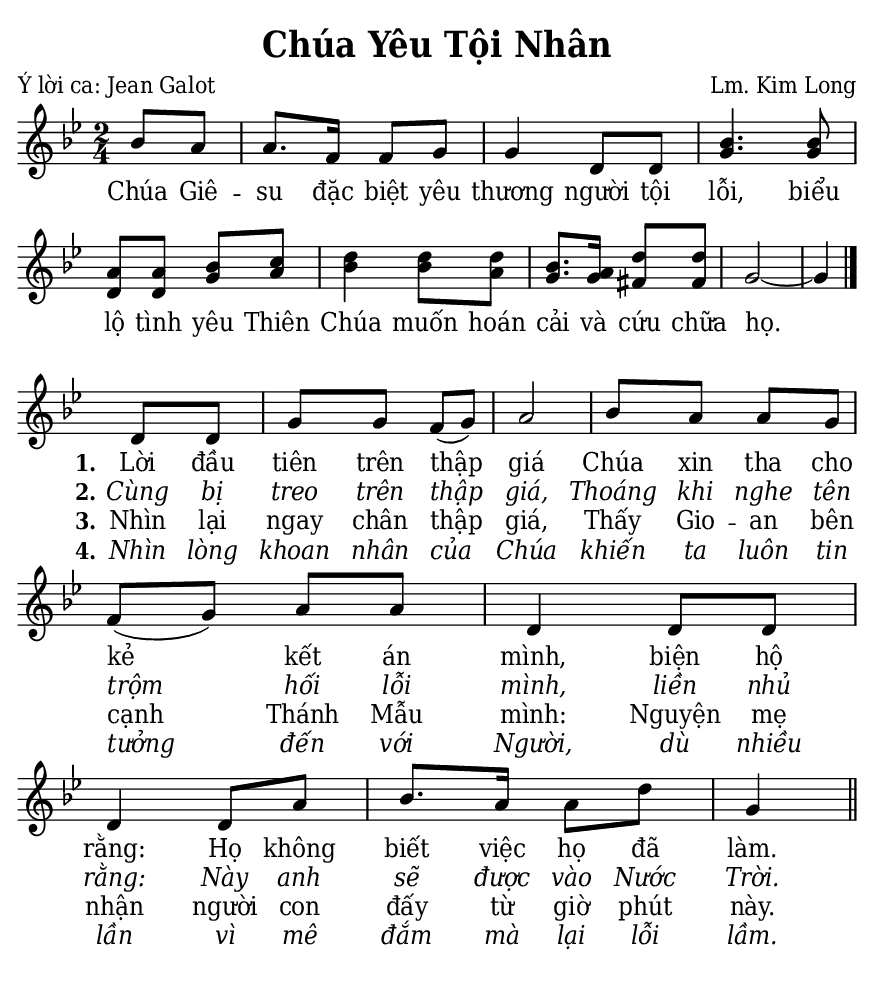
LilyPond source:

% Cài đặt chung
\version "2.24.3"
\include "english.ly"

\header {
  title = "Chúa Yêu Tội Nhân"
  poet = "Ý lời ca: Jean Galot"
  composer = "Lm. Kim Long"
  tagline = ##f
}

% Nhạc
nhacPhanMot = \relative c'' {
  \key bf \major
  \time 2/4
  \partial 4 bf8 a |
  a8. f16 f8 g |
  g4 d8 d |
  <<
    {
      bf'4. bf8 |
      a a bf c |
      d4 d8 d |
      bf8. a16 d8 d |
    }
    {
      g,4. g8 |
      d d g a |
      bf4 bf8 a |
      g8. g16 fs8 fs
    }
  >>
  g2 ~ |
  g4 \bar "|."
}

nhacPhanHai = \relative c' {
  \key bf \major
  \time 2/4
  \partial 4 d8 d |
  g g f (g) |
  a2 |
  bf8 a a g |
  f (g) a a |
  d,4 d8 d |
  d4 d8 a' |
  bf8. a16 a8 d |
  g,4 \bar "||"
}

% Lời
loiPhanMot = \lyricmode {
  Chúa Giê -- su đặc biệt yêu thương người tội lỗi,
  biểu lộ tình yêu Thiên Chúa muốn hoán cải và cứu chữa họ.
}

loiPhanHai = \lyricmode {
  <<
    {
      \set stanza = "1."
      Lời đầu tiên trên thập giá Chúa xin tha cho kẻ kết án mình,
      biện hộ rằng: Họ không biết việc họ đã làm.
    }
    \new Lyrics {
	    \set associatedVoice = "beSop"
	    \set stanza = "2."
      \override Lyrics.LyricText.font-shape = #'italic
      Cùng bị treo trên thập giá,
      Thoáng khi nghe tên trộm hối lỗi mình, liền nhủ rằng:
      Này anh sẽ được vào Nước Trời.
    }
    \new Lyrics {
	    \set associatedVoice = "beSop"
	    \set stanza = "3."
      Nhìn lại ngay chân thập giá,
      Thấy Gio -- an bên cạnh Thánh Mẫu mình:
      Nguyện mẹ nhận người con đấy từ giờ phút này.
    }
    \new Lyrics {
	    \set associatedVoice = "beSop"
	    \set stanza = "4."
      \override Lyrics.LyricText.font-shape = #'italic
      Nhìn lòng khoan nhân của Chúa
      khiến ta luôn tin tưởng đến với Người,
      dù nhiều lần vì mê đắm mà lại lỗi lầm.
    }
  >>
}

% Dàn trang
\paper {
  #(set-paper-size "a5")
  top-margin = 3\mm
  bottom-margin = 3\mm
  left-margin = 3\mm
  right-margin = 3\mm
  indent = #0
  #(define fonts
	 (make-pango-font-tree "Deja Vu Serif Condensed"
	 		       "Deja Vu Serif Condensed"
			       "Deja Vu Serif Condensed"
			       (/ 20 20)))
  print-page-number = ##f
}

\score {
  <<
    \new Staff <<
        \clef treble
        \new Voice = beSop {
          \nhacPhanMot
        }
      \new Lyrics \lyricsto beSop \loiPhanMot
    >>
  >>
  \layout {
    \override Lyrics.LyricSpace.minimum-distance = #1
    \override Score.BarNumber.break-visibility = ##(#f #f #f)
    \override Score.SpacingSpanner.uniform-stretching = ##t
    \override LyricHyphen.minimum-distance = #1
    ragged-last = ##f
  }
}

\score {
  <<
    \new Staff <<
        \clef treble
        \new Voice = beSop {
          \nhacPhanHai
        }
      \new Lyrics \lyricsto beSop \loiPhanHai
    >>
  >>
  \layout {
    \override Staff.TimeSignature.transparent = ##t
    \override Lyrics.LyricSpace.minimum-distance = #2
    \override Score.BarNumber.break-visibility = ##(#f #f #f)
    \override Score.SpacingSpanner.uniform-stretching = ##t
    ragged-last = ##f
  }
}
